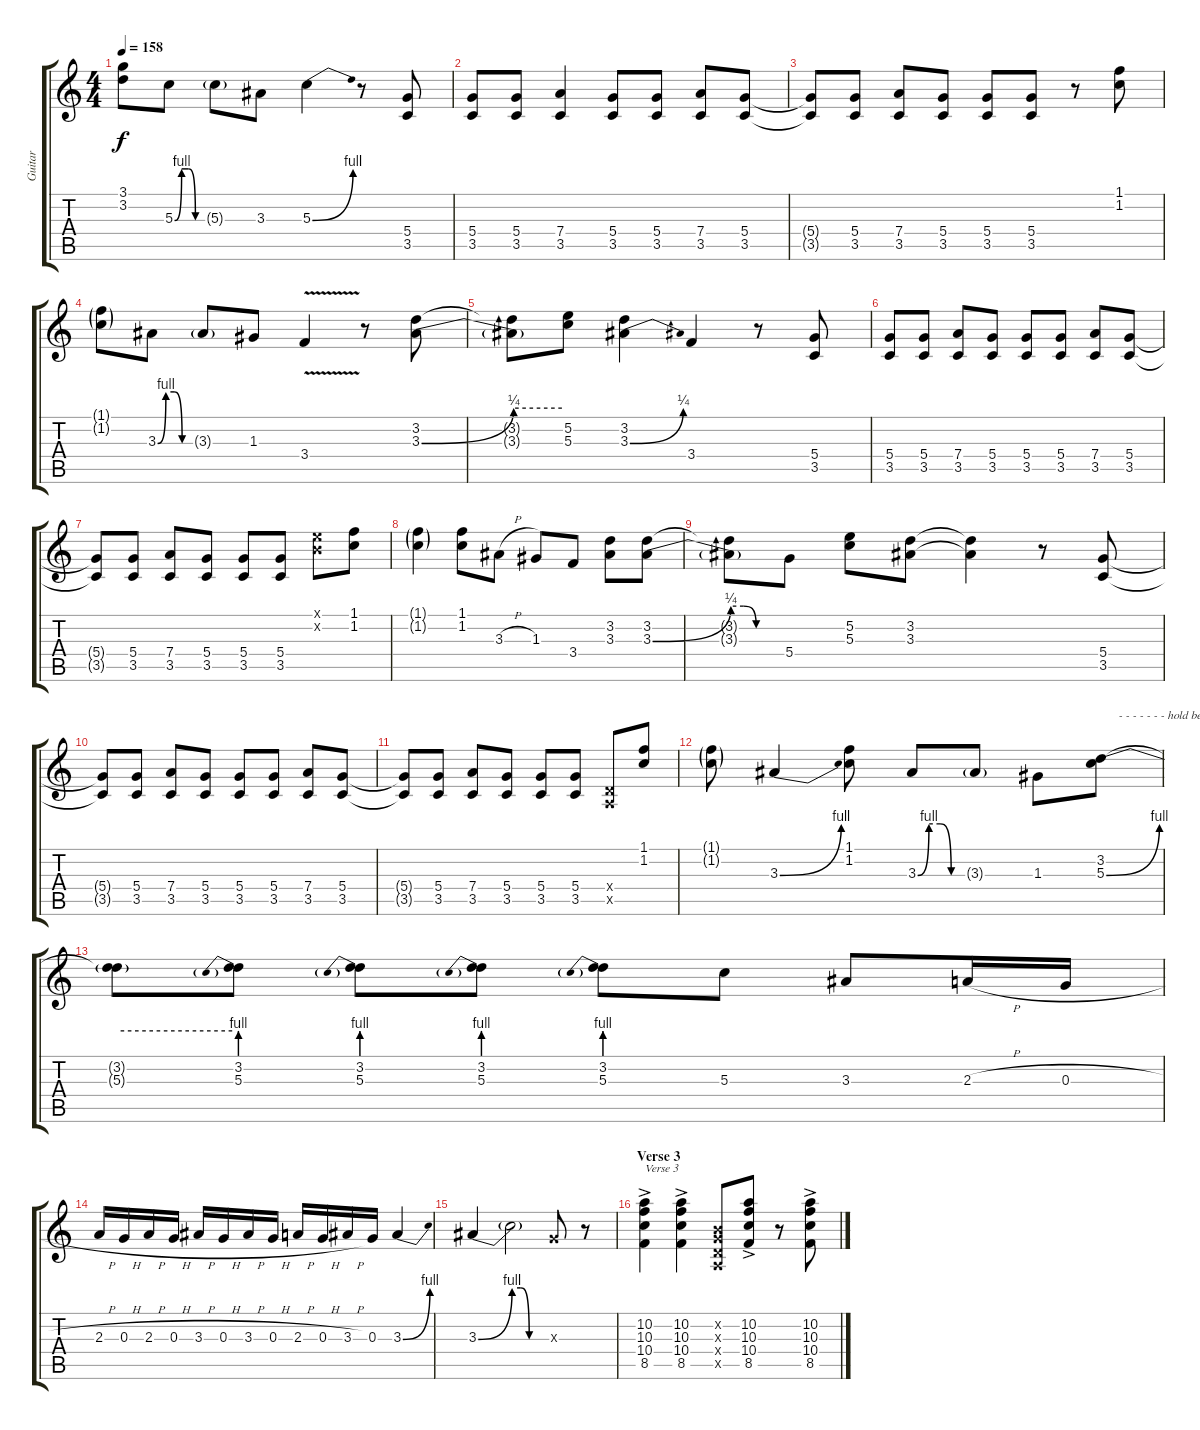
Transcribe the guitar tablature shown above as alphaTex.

\track ("Guitar" "Guitar") {instrument overdrivenguitar}
\staff {score tabs}
\tuning (E4 B3 G3 D3 A2 E2) {hide}
\ts (4 4)
\tempo 158
\clef g2
\ks c
(3.1{t} 3.2{t}).8{dy f} 5.3{be (custom 0 0 15 4 30 4 45 0 60 0)}.8 5.3{g}.8 3.3.8 5.3{be (bend 0 0 60 4)}.4 r.8 (5.4 3.5).8 |
(5.4 3.5).8 (5.4 3.5).8 (7.4 3.5).4 (5.4 3.5).8 (5.4 3.5).8 (7.4 3.5).8 (5.4 3.5).8 |
(5.4{t} 3.5{t}).8 (5.4 3.5).8 (7.4 3.5).8 (5.4 3.5).8 (5.4 3.5).8 (5.4 3.5).8 r.8 (1.1 1.2).8 |
(1.1{g} 1.2{g}).8 3.3{be (custom 0 0 15 4 30 4 45 0 60 0)}.8 3.3{g}.8 1.3.8 3.4{v}.4 r.8 (3.2 3.3{be (bend 0 0 60 1)}).8 |
(3.2{t} 3.3{be (hold 0 1 60 1) t}).8 (5.2 5.3).8 (3.2 3.3{be (bend 0 0 60 1)}).4 3.4.4 r.8 (5.4 3.5).8 |
(5.4 3.5).8 (5.4 3.5).8 (7.4 3.5).8 (5.4 3.5).8 (5.4 3.5).8 (5.4 3.5).8 (7.4 3.5).8 (5.4 3.5).8 |
(5.4{t} 3.5{t}).8 (5.4 3.5).8 (7.4 3.5).8 (5.4 3.5).8 (5.4 3.5).8 (5.4 3.5).8 (0.1{x} 0.2{x}).8 (1.1 1.2).8 |
(1.1{g} 1.2{g}).4 (1.1 1.2).8 3.3{h}.8 1.3.8 3.4.8 (3.2 3.3).8 (3.2 3.3{be (bend 0 0 60 1)}).8 |
(3.2{t} 3.3{be (custom 0 1 15 1 30 0 60 0) t}).8 5.4.8 (5.2 5.3).8 (3.2 3.3).8 (3.2{t} 3.3{t}).4 r.8 (5.4 3.5).8 |
(5.4{t} 3.5{t}).8 (5.4 3.5).8 (7.4 3.5).8 (5.4 3.5).8 (5.4 3.5).8 (5.4 3.5).8 (7.4 3.5).8 (5.4 3.5).8 |
(5.4{t} 3.5{t}).8 (5.4 3.5).8 (7.4 3.5).8 (5.4 3.5).8 (5.4 3.5).8 (5.4 3.5).8 (0.4{x} 0.5{x}).8 (1.1 1.2).8 |
(1.1{g} 1.2{g}).8 3.3{be (bend 0 0 60 4)}.4 (1.1 1.2).8 3.3{be (custom 0 0 15 4 30 4 45 0 60 0)}.8 3.3{g}.8 1.3.8 (3.2 5.3{be (bend 0 0 60 4)}).8{txt "      - - - - - - - hold bend - - - - - - -"} |
(3.2{t} 5.3{be (hold 0 4 60 4) t}).8 (3.2 5.3{be (prebend 0 4 60 4)}).8 (3.2 5.3{be (prebend 0 4 60 4)}).8 (3.2 5.3{be (prebend 0 4 60 4)}).8 (3.2 5.3{be (prebend 0 4 60 4)}).8 5.3.8 3.3.8 2.3{h}.16 0.3{h}.16 |
2.3{h}.16 0.3{h}.16 2.3{h}.16 0.3{h}.16 3.3{h}.16 0.3{h}.16 3.3{h}.16 0.3{h}.16 2.3{h}.16 0.3{h}.16 3.3{h}.16 0.3.16 3.3{be (bend 0 0 60 4)}.4 |
3.3{be (bend 0 0 60 4)}.4 3.3{be (custom 0 4 15 4 30 0 60 0) t}.2 0.3{x}.8 r.8 |
\section ("" "Verse 3")
(10.2 10.3 10.4 8.5{ac}).4{txt "Verse 3"} (10.2 10.3 10.4 8.5{ac}).4 (0.2{x} 0.3{x} 0.4{x} 0.5{x}).8 (10.2 10.3 10.4 8.5{ac}).8 r.8 (10.2 10.3 10.4 8.5{ac}).8
